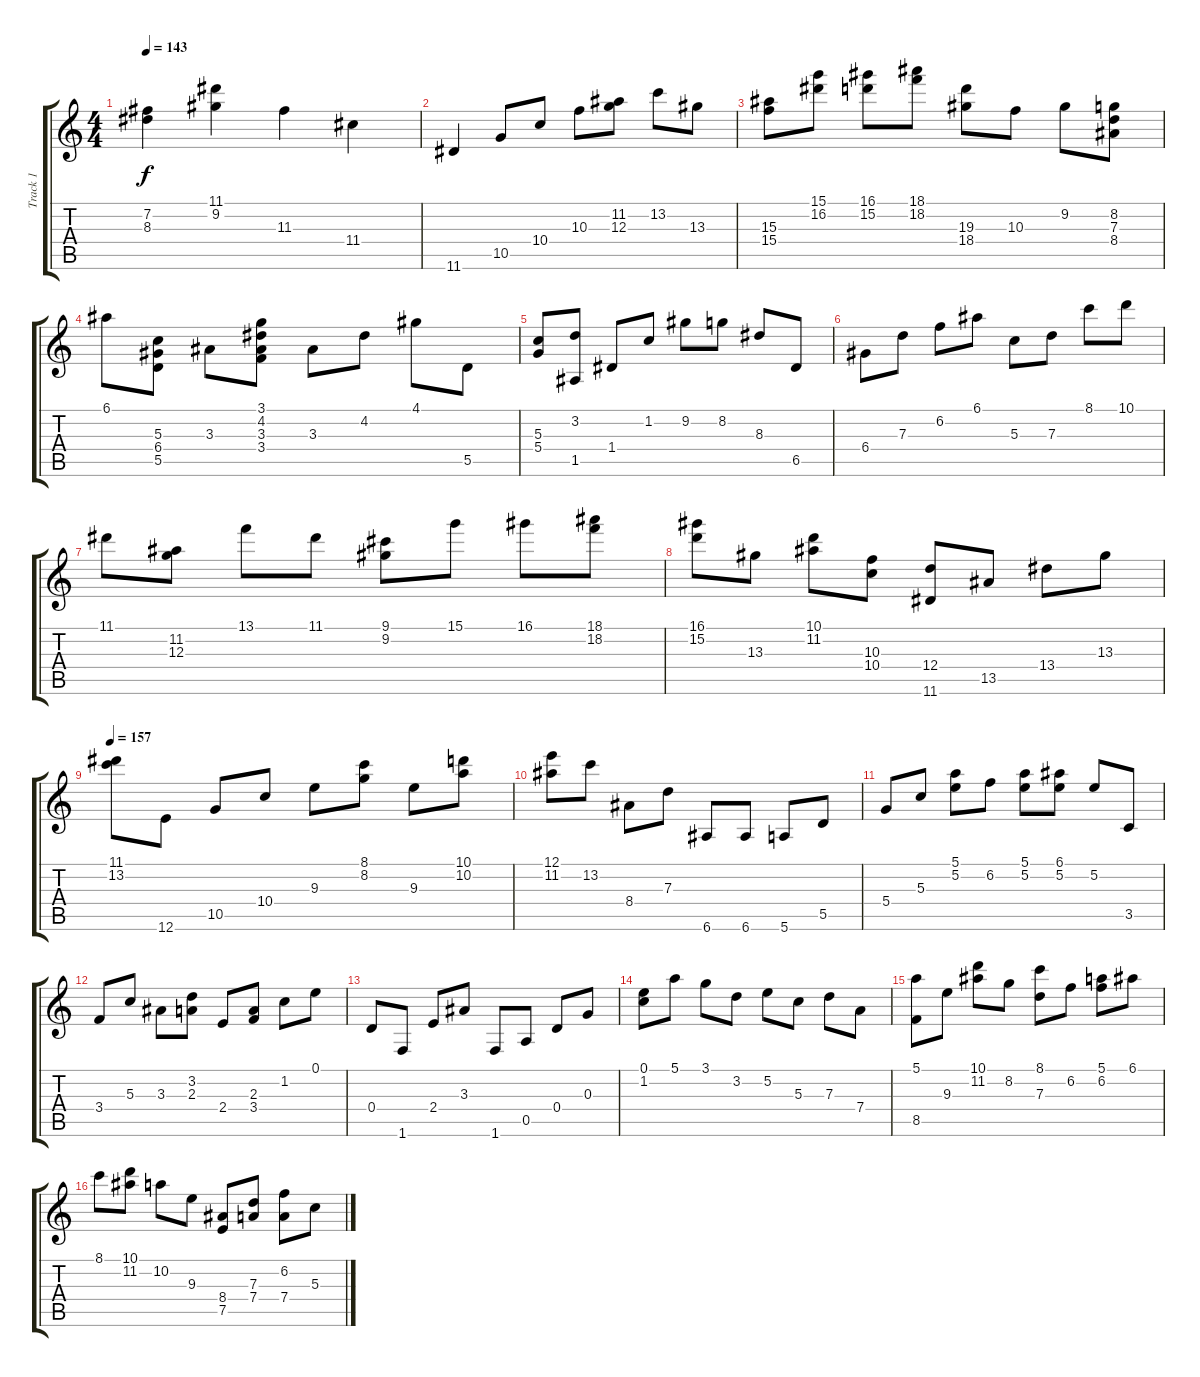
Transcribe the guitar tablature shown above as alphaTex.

\track ("Track 1" "Track 1") {instrument acousticguitarnylon}
\staff {score tabs}
\tuning (E4 B3 G3 D3 A2 E2) {hide}
\ts (4 4)
\tempo 143
\clef g2
\ks c
(7.2 8.3).4{dy f} (11.1 9.2).4 11.3.4 11.4.4 |
11.6.4 10.5.8 10.4.8 10.3.8 (11.2 12.3).8 13.2.8 13.3.8 |
(15.3 15.4).8 (15.1 16.2).8 (16.1 15.2).8 (18.1 18.2).8 (19.3 18.4).8 10.3.8 9.2.8 (8.2 7.3 8.4).8 |
6.1.8 (5.3 6.4 5.5).8 3.3.8 (3.1 4.2 3.3 3.4).8 3.3.8 4.2.8 4.1.8 5.5.8 |
(5.3 5.4).8 (3.2 1.5).8 1.4.8 1.2.8 9.2.8 8.2.8 8.3.8 6.5.8 |
6.4.8 7.3.8 6.2.8 6.1.8 5.3.8 7.3.8 8.1.8 10.1.8 |
11.1.8 (11.2 12.3).8 13.1.8 11.1.8 (9.1 9.2).8 15.1.8 16.1.8 (18.1 18.2).8 |
(16.1 15.2).8 13.3.8 (10.1 11.2).8 (10.3 10.4).8 (12.4 11.6).8 13.5.8 13.4.8 13.3.8 |
\tempo 157
(11.1 13.2).8 12.6.8 10.5.8 10.4.8 9.3.8 (8.1 8.2).8 9.3.8 (10.1 10.2).8 |
(12.1 11.2).8 13.2.8 8.4.8 7.3.8 6.6.8 6.6.8 5.6.8 5.5.8 |
5.4.8 5.3.8 (5.1 5.2).8 6.2.8 (5.1 5.2).8 (6.1 5.2).8 5.2.8 3.5.8 |
3.4.8 5.3.8 3.3.8 (3.2 2.3).8 2.4.8 (2.3 3.4).8 1.2.8 0.1.8 |
0.4.8 1.6.8 2.4.8 3.3.8 1.6.8 0.5.8 0.4.8 0.3.8 |
(0.1 1.2).8 5.1.8 3.1.8 3.2.8 5.2.8 5.3.8 7.3.8 7.4.8 |
(5.1 8.5).8 9.3.8 (10.1 11.2).8 8.2.8 (8.1 7.3).8 6.2.8 (5.1 6.2).8 6.1.8 |
8.1.8 (10.1 11.2).8 10.2.8 9.3.8 (8.4 7.5).8 (7.3 7.4).8 (6.2 7.4).8 5.3.8
